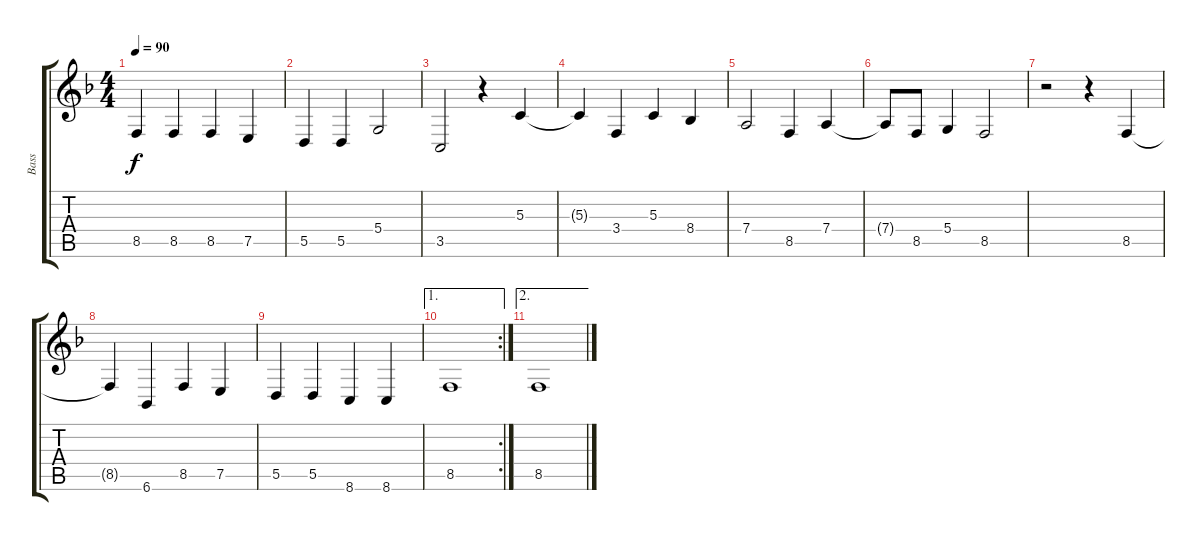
\track ("Bass" "Bass") {instrument pad2warm}
\staff {score tabs}
\tuning (E4 B3 G3 D3 A2 E2) {hide}
\ts (4 4)
\tempo 90
\clef g2
\ks f
8.5.4{dy f} 8.5.4 8.5.4 7.5.4 |
5.5.4 5.5.4 5.4.2 |
3.5.2 r.4 5.3.4 |
5.3{t}.4 3.4.4 5.3.4 8.4.4 |
7.4.2 8.5.4 7.4.4 |
7.4{t}.8 8.5.8 5.4.4 8.5.2 |
r.2 r.4 8.5.4 |
8.5{t}.4 6.6.4 8.5.4 7.5.4 |
5.5.4 5.5.4 8.6.4 8.6.4 |
\ae 1
\rc 2
8.5.1 |
\ae 2
8.5.1
